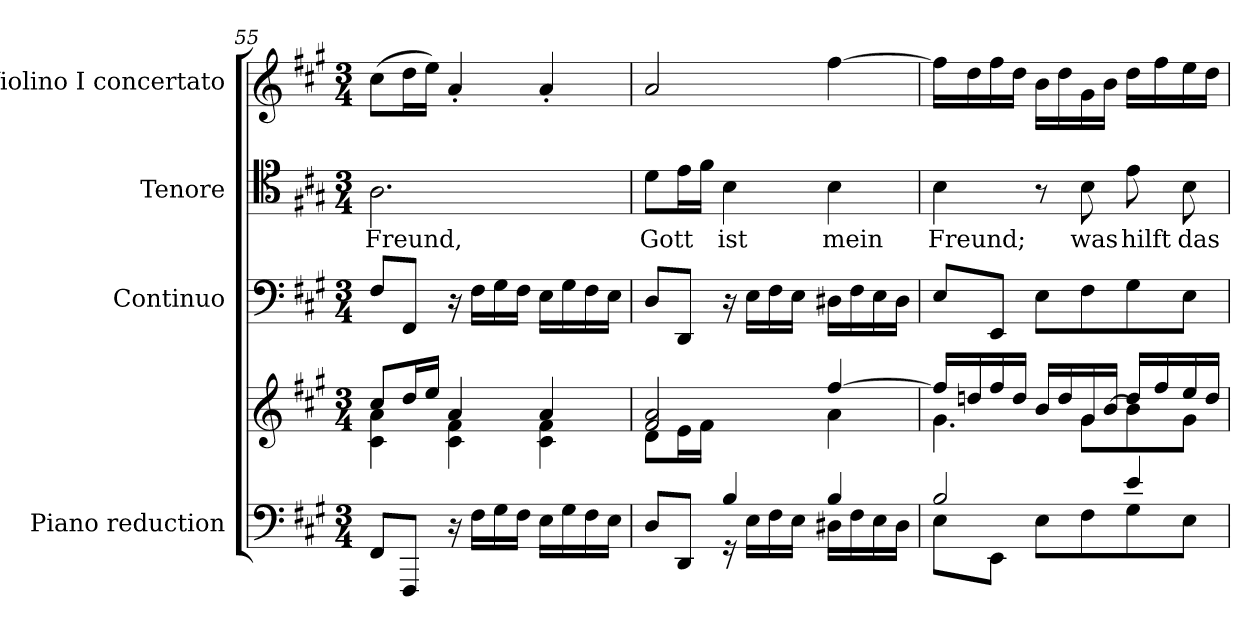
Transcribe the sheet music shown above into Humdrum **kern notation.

**kern	**kern	**kern	**kern	**text	**kern
*part4	*part4	*part3	*part2	*part2	*part1
*staff5	*staff4	*staff3	*staff2	*staff2	*staff1
*I"Piano reduction	*	*I"Continuo	*I"Tenore	*	*I"Violino I concertato
*I'Pno	*	*	*	*	*I'Vln
*clefF4	*clefG2	*clefF4	*clefC4	*	*clefG2
*k[f#c#g#]	*k[f#c#g#]	*k[f#c#g#]	*k[f#c#g#]	*	*k[f#c#g#]
*M3/4	*M3/4	*M3/4	*M3/4	*	*M3/4
=55	=55	=55	=55	=55	=55
*	*^	*	*	*	*
!	!	!	!	!	!LO:LY:b	!
8FF#/L	8cc#/L	4c#\ 4a\	8F#/L	2.A\	Freund,	(>8cc#\L
8FFF#/J	16dd/L	.	8FF#/J	.	.	16dd\L
.	16ee/JJ	.	.	.	.	16ee\JJ)
16r	4a/	4c#\ 4f#\	16r	.	.	4a'/
16F#\LL	.	.	16F#\LL	.	.	.
16G#\	.	.	16G#\	.	.	.
16F#\JJ	.	.	16F#\JJ	.	.	.
16E\LL	4a/	4c#\ 4f#\	16E\LL	.	.	4a'/
16G#\	.	.	16G#\	.	.	.
16F#\	.	.	16F#\	.	.	.
16E\JJ	.	.	16E\JJ	.	.	.
=56	=56	=56	=56	=56	=56	=56
*^	*	*	*	*	*	*
!	!	!	!	!	!	!LO:LY:b	!
4ryy	8D/L	2f#/ 2a/	8d\L	8D/L	8d\L	Gott	2a/
.	8DD/J	.	16e\L	8DD/J	16e\L	.	.
.	.	.	16f#\JJ	.	16f#\JJ	.	.
!	!	!	!	!	!	!LO:LY:b	!
4B/	16r	.	4ryy	16r	4B\	ist	.
.	16E\LL	.	.	16E\LL	.	.	.
.	16F#\	.	.	16F#\	.	.	.
.	16E\JJ	.	.	16E\JJ	.	.	.
!	!	!	!	!	!	!LO:LY:b	!
4B/	16D#X\LL	[4ff#/	4a\	16D#X\LL	4B\	mein	[4ff#\
.	16F#\	.	.	16F#\	.	.	.
.	16E\	.	.	16E\	.	.	.
.	16D#\JJ	.	.	16D#\JJ	.	.	.
=57	=57	=57	=57	=57	=57	=57	=57
!	!	!	!	!	!	!LO:LY:b	!
2B/	8E\L	16ff#/LL]	4.g#\	8E/L	4B\	Freund;	16ff#\LL]
.	.	16ddn/	.	.	.	.	16dd\
.	8EE\J	16ff#/	.	8EE/J	.	.	16ff#\
.	.	16dd/JJ	.	.	.	.	16dd\JJ
.	8E\L	16b/LL	.	8E\L	8r	.	16b\LL
.	.	16dd/	.	.	.	.	16dd\
!	!	!	!	!	!	!LO:LY:b	!
.	8F#\	16g#/	8g#\L	8F#\	8B\	was	16g#\
.	.	[16b/JJ	.	.	.	.	16b\JJ
!	!	!	!	!	!	!LO:LY:b	!
4e/	8G#\	16dd/LL	8b\]	8G#\	8e\	hilft	16dd\LL
.	.	16ff#/	.	.	.	.	16ff#\
!	!	!	!	!	!	!LO:LY:b	!
.	8E\J	16ee/	8g#\J	8E\J	8B\	das	16ee\
.	.	16dd/JJ	.	.	.	.	16dd\JJ
*v	*v	*	*	*	*	*	*
*	*v	*v	*	*	*	*
=	=	=	=	=	=
*-	*-	*-	*-	*-	*-
